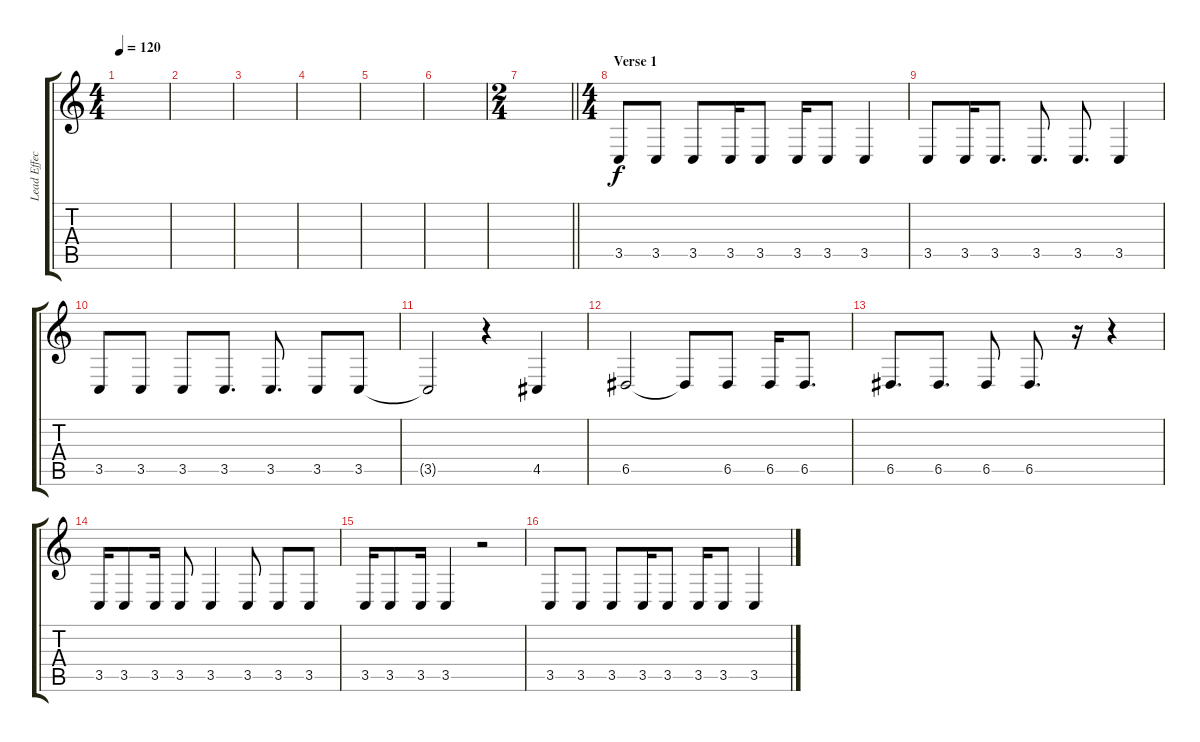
\track ("Lead Effect" "Lead Effec") {instrument gunshot}
\staff {score tabs}
\tuning (E4 B3 G3 D3 A2 E2) {hide}
\ts (4 4)
\tempo 120
\clef g2
\ks c
|
|
|
|
|
|
\ts (2 4)
\barLineRight lightlight
|
\ts (4 4)
\section ("" "Verse 1")
3.5.8 3.5.8 3.5.8 3.5.16 3.5.8 3.5.16 3.5.8 3.5.4 |
3.5.8 3.5.16 3.5.8{d} 3.5.8{d} 3.5.8{d} 3.5.4 |
3.5.8 3.5.8 3.5.8 3.5.8{d} 3.5.8{d} 3.5.8 3.5.8 |
3.5{t}.2 r.4 4.5.4 |
6.5.2 6.5{t}.8 6.5.8 6.5.16 6.5.8{d} |
6.5.8{d} 6.5.8{d} 6.5.8 6.5.8{d} r.16 r.4 |
3.5.16 3.5.8 3.5.16 3.5.8 3.5.4 3.5.8 3.5.8 3.5.8 |
3.5.16 3.5.8 3.5.16 3.5.4 r.2 |
3.5.8 3.5.8 3.5.8 3.5.16 3.5.8 3.5.16 3.5.8 3.5.4
